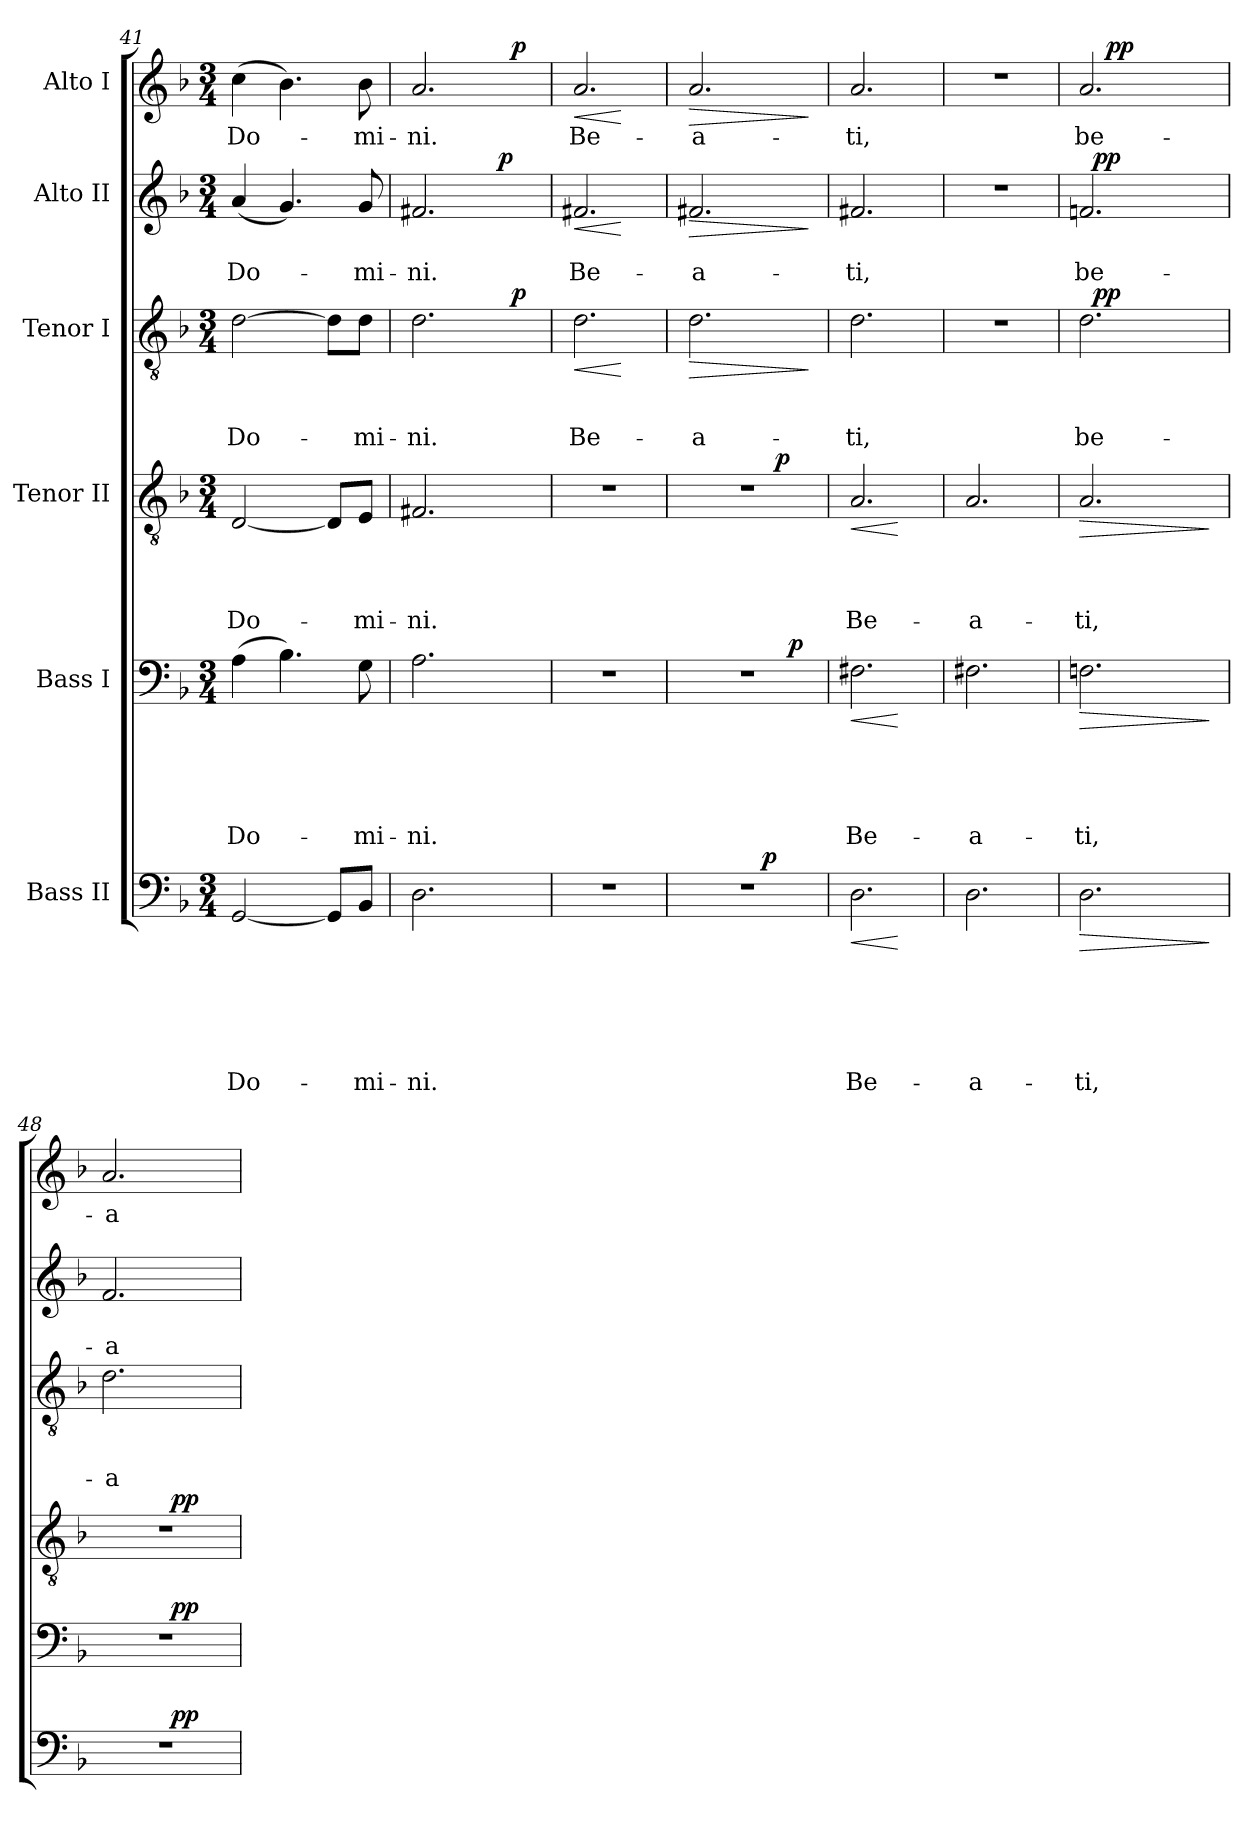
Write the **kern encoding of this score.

**kern	**text	**text	**text	**text	**text	**text	**dynam	**kern	**text	**text	**text	**text	**text	**dynam	**kern	**text	**text	**text	**text	**dynam	**kern	**text	**text	**text	**dynam	**kern	**text	**text	**dynam	**kern	**text	**dynam
*part6	*part6	*part6	*part6	*part6	*part6	*part6	*part6	*part5	*part5	*part5	*part5	*part5	*part5	*part5	*part4	*part4	*part4	*part4	*part4	*part4	*part3	*part3	*part3	*part3	*part3	*part2	*part2	*part2	*part2	*part1	*part1	*part1
*staff6	*staff6	*staff6	*staff6	*staff6	*staff6	*staff6	*staff6	*staff5	*staff5	*staff5	*staff5	*staff5	*staff5	*staff5	*staff4	*staff4	*staff4	*staff4	*staff4	*staff4	*staff3	*staff3	*staff3	*staff3	*staff3	*staff2	*staff2	*staff2	*staff2	*staff1	*staff1	*staff1
*I"Bass II	*	*	*	*	*	*	*	*I"Bass I	*	*	*	*	*	*	*I"Tenor II	*	*	*	*	*	*I"Tenor I	*	*	*	*	*I"Alto II	*	*	*	*I"Alto I	*	*
*clefF4	*	*	*	*	*	*	*	*clefF4	*	*	*	*	*	*	*clefGv2	*	*	*	*	*	*clefGv2	*	*	*	*	*clefG2	*	*	*	*clefG2	*	*
*k[b-]	*	*	*	*	*	*	*	*k[b-]	*	*	*	*	*	*	*k[b-]	*	*	*	*	*	*k[b-]	*	*	*	*	*k[b-]	*	*	*	*k[b-]	*	*
*F:	*	*	*	*	*	*	*	*F:	*	*	*	*	*	*	*F:	*	*	*	*	*	*F:	*	*	*	*	*F:	*	*	*	*F:	*	*
*M3/4	*	*	*	*	*	*	*	*M3/4	*	*	*	*	*	*	*M3/4	*	*	*	*	*	*M3/4	*	*	*	*	*M3/4	*	*	*	*M3/4	*	*
=41	=41	=41	=41	=41	=41	=41	=41	=41	=41	=41	=41	=41	=41	=41	=41	=41	=41	=41	=41	=41	=41	=41	=41	=41	=41	=41	=41	=41	=41	=41	=41	=41
!	!	!	!	!	!	!LO:LY:b	!	!	!	!	!	!	!LO:LY:b	!	!	!	!	!	!LO:LY:b	!	!	!	!	!LO:LY:b	!	!	!	!LO:LY:b	!	!	!LO:LY:b	!
[<2GG/	.	.	.	.	.	Do-	.	(>4A\	.	.	.	.	Do-	.	[<2D/	.	.	.	Do-	.	[>2d\	.	.	Do-	.	(<4a/	.	Do-	.	(>4cc\	Do-	.
.	.	.	.	.	.	.	.	4.B-\)	.	.	.	.	.	.	.	.	.	.	.	.	.	.	.	.	.	4.g/)	.	.	.	4.b-\)	.	.
8GG/L]	.	.	.	.	.	.	.	.	.	.	.	.	.	.	8D/L]	.	.	.	.	.	8d\L]	.	.	.	.	.	.	.	.	.	.	.
!	!	!	!	!	!	!LO:LY:b	!	!	!	!	!	!	!LO:LY:b	!	!	!	!	!	!LO:LY:b	!	!	!	!	!LO:LY:b	!	!	!	!LO:LY:b	!	!	!LO:LY:b	!
8BB-/J	.	.	.	.	.	-mi-	.	8G\	.	.	.	.	-mi-	.	8E/J	.	.	.	-mi-	.	8d\J	.	.	-mi-	.	8g/	.	-mi-	.	8b-\	-mi-	.
=42	=42	=42	=42	=42	=42	=42	=42	=42	=42	=42	=42	=42	=42	=42	=42	=42	=42	=42	=42	=42	=42	=42	=42	=42	=42	=42	=42	=42	=42	=42	=42	=42
!	!	!	!	!	!	!LO:LY:b	!	!	!	!	!	!	!LO:LY:b	!	!	!	!	!	!LO:LY:b	!	!	!	!	!LO:LY:b	!	!	!	!LO:LY:b	!	!	!LO:LY:b	!
*	*	*	*	*	*	*	*	*	*	*	*	*	*	*	*	*	*	*	*	*	*^	*	*	*	*	*^	*	*	*	*^	*	*
2.D\	.	.	.	.	.	-ni.	.	2.A\	.	.	.	.	-ni.	.	2.F#X/	.	.	.	-ni.	.	2.d\	2ryy	.	.	-ni.	.	2.f#X/	2ryy	.	-ni.	.	2.a/	2ryy	-ni.	.
.	.	.	.	.	.	.	.	.	.	.	.	.	.	.	.	.	.	.	.	.	.	16ryy	.	.	.	.	.	32ryy	.	.	.	.	16ryy	.	.
!	!	!	!	!	!	!	!	!	!	!	!	!	!	!	!	!	!	!	!	!	!	!	!	!	!	!	!	!	!	!	!LO:DY:a	!	!	!	!
.	.	.	.	.	.	.	.	.	.	.	.	.	.	.	.	.	.	.	.	.	.	.	.	.	.	.	.	8..ryy	.	.	p	.	.	.	.
!	!	!	!	!	!	!	!	!	!	!	!	!	!	!	!	!	!	!	!	!	!	!	!	!	!	!LO:DY:a	!	!	!	!	!	!	!	!	!LO:DY:a
.	.	.	.	.	.	.	.	.	.	.	.	.	.	.	.	.	.	.	.	.	.	8.ryy	.	.	.	p	.	.	.	.	.	.	8.ryy	.	p
=43	=43	=43	=43	=43	=43	=43	=43	=43	=43	=43	=43	=43	=43	=43	=43	=43	=43	=43	=43	=43	=43	=43	=43	=43	=43	=43	=43	=43	=43	=43	=43	=43	=43	=43	=43
!	!	!	!	!	!	!	!	!	!	!	!	!	!	!	!	!	!	!	!	!	!	!	!	!	!LO:LY:b	!LO:HP:b	!	!	!	!LO:LY:b	!LO:HP:b	!	!	!LO:LY:b	!LO:HP:b
*	*	*	*	*	*	*	*	*	*	*	*	*	*	*	*	*	*	*	*	*	*v	*v	*	*	*	*	*	*	*	*	*	*v	*v	*	*
*	*	*	*	*	*	*	*	*	*	*	*	*	*	*	*	*	*	*	*	*	*	*	*	*	*	*v	*v	*	*	*	*	*	*
2.r	.	.	.	.	.	.	.	2.r	.	.	.	.	.	.	2.r	.	.	.	.	.	2.d\	.	.	Be-	<	2.f#X/	.	Be-	<	2.a/	Be-	<
.	.	.	.	.	.	.	.	.	.	.	.	.	.	.	.	.	.	.	.	.	.	.	.	.	[	.	.	.	[	.	.	[
=44	=44	=44	=44	=44	=44	=44	=44	=44	=44	=44	=44	=44	=44	=44	=44	=44	=44	=44	=44	=44	=44	=44	=44	=44	=44	=44	=44	=44	=44	=44	=44	=44
!	!	!	!	!	!	!	!	!	!	!	!	!	!	!	!	!	!	!	!	!	!	!	!	!LO:LY:b	!LO:HP:b	!	!	!LO:LY:b	!LO:HP:b	!	!LO:LY:b	!LO:HP:b
*^	*	*	*	*	*	*	*	*^	*	*	*	*	*	*	*^	*	*	*	*	*	*	*	*	*	*	*	*	*	*	*	*	*
2.r	2ryy	.	.	.	.	.	.	.	2.r	2ryy	.	.	.	.	.	.	2.r	2ryy	.	.	.	.	.	2.d\	.	.	-a-	>	2.f#X/	.	-a-	>	2.a/	-a-	>
!	!	!	!	!	!	!	!	!LO:DY:a	!	!	!	!	!	!	!	!	!	!	!	!	!	!	!	!	!	!	!	!	!	!	!	!	!	!	!
.	4ryy	.	.	.	.	.	.	p	.	16ryy	.	.	.	.	.	.	.	32ryy	.	.	.	.	.	.	.	.	.	.	.	.	.	.	.	.	.
!	!	!	!	!	!	!	!	!	!	!	!	!	!	!	!	!	!	!	!	!	!	!	!LO:DY:a	!	!	!	!	!	!	!	!	!	!	!	!
.	.	.	.	.	.	.	.	.	.	.	.	.	.	.	.	.	.	8..ryy	.	.	.	.	p	.	.	.	.	.	.	.	.	.	.	.	.
!	!	!	!	!	!	!	!	!	!	!	!	!	!	!	!	!LO:DY:a	!	!	!	!	!	!	!	!	!	!	!	!	!	!	!	!	!	!	!
.	.	.	.	.	.	.	.	.	.	8.ryy	.	.	.	.	.	p	.	.	.	.	.	.	.	.	.	.	.	.	.	.	.	.	.	.	.
.	.	.	.	.	.	.	.	.	.	.	.	.	.	.	.	.	.	.	.	.	.	.	.	.	.	.	.	]	.	.	.	]	.	.	]
=45	=45	=45	=45	=45	=45	=45	=45	=45	=45	=45	=45	=45	=45	=45	=45	=45	=45	=45	=45	=45	=45	=45	=45	=45	=45	=45	=45	=45	=45	=45	=45	=45	=45	=45	=45
!	!	!	!	!	!	!	!LO:LY:b	!LO:HP:b	!	!	!	!	!	!	!LO:LY:b	!LO:HP:b	!	!	!	!	!	!LO:LY:b	!LO:HP:b	!	!	!	!LO:LY:b	!	!	!	!LO:LY:b	!	!	!LO:LY:b	!
*v	*v	*	*	*	*	*	*	*	*	*	*	*	*	*	*	*	*v	*v	*	*	*	*	*	*	*	*	*	*	*	*	*	*	*	*	*
*	*	*	*	*	*	*	*	*v	*v	*	*	*	*	*	*	*	*	*	*	*	*	*	*	*	*	*	*	*	*	*	*	*	*
2.D\	.	.	.	.	.	Be-	<	2.F#X\	.	.	.	.	Be-	<	2.A/	.	.	.	Be-	<	2.d\	.	.	-ti,	.	2.f#X/	.	-ti,	.	2.a/	-ti,	.
.	.	.	.	.	.	.	[	.	.	.	.	.	.	[	.	.	.	.	.	[	.	.	.	.	.	.	.	.	.	.	.	.
=46	=46	=46	=46	=46	=46	=46	=46	=46	=46	=46	=46	=46	=46	=46	=46	=46	=46	=46	=46	=46	=46	=46	=46	=46	=46	=46	=46	=46	=46	=46	=46	=46
!	!	!	!	!	!	!LO:LY:b	!	!	!	!	!	!	!LO:LY:b	!	!	!	!	!	!LO:LY:b	!	!	!	!	!	!	!	!	!	!	!	!	!
2.D\	.	.	.	.	.	-a-	.	2.F#X\	.	.	.	.	-a-	.	2.A/	.	.	.	-a-	.	2.r	.	.	.	.	2.r	.	.	.	2.r	.	.
=47	=47	=47	=47	=47	=47	=47	=47	=47	=47	=47	=47	=47	=47	=47	=47	=47	=47	=47	=47	=47	=47	=47	=47	=47	=47	=47	=47	=47	=47	=47	=47	=47
!	!	!	!	!	!	!LO:LY:b	!LO:HP:b	!	!	!	!	!	!LO:LY:b	!LO:HP:b	!	!	!	!	!LO:LY:b	!LO:HP:b	!	!	!	!LO:LY:b	!	!	!	!LO:LY:b	!	!	!LO:LY:b	!
*	*	*	*	*	*	*	*	*	*	*	*	*	*	*	*	*	*	*	*	*	*^	*	*	*	*	*^	*	*	*	*^	*	*
2.D\	.	.	.	.	.	-ti,	>	2.Fn\	.	.	.	.	-ti,	>	2.A/	.	.	.	-ti,	>	2.d\	32ryy	.	.	be-	.	2.fn/	32ryy	.	be-	.	2.a/	16ryy	be-	.
!	!	!	!	!	!	!	!	!	!	!	!	!	!	!	!	!	!	!	!	!	!	!	!	!	!	!LO:DY:a	!	!	!	!	!LO:DY:a	!	!	!	!
.	.	.	.	.	.	.	.	.	.	.	.	.	.	.	.	.	.	.	.	.	.	2ryy	.	.	.	pp	.	2ryy	.	.	pp	.	.	.	.
!	!	!	!	!	!	!	!	!	!	!	!	!	!	!	!	!	!	!	!	!	!	!	!	!	!	!	!	!	!	!	!	!	!	!	!LO:DY:a
.	.	.	.	.	.	.	.	.	.	.	.	.	.	.	.	.	.	.	.	.	.	.	.	.	.	.	.	.	.	.	.	.	2ryy	.	pp
.	.	.	.	.	.	.	.	.	.	.	.	.	.	.	.	.	.	.	.	.	.	8..ryy	.	.	.	.	.	8..ryy	.	.	.	.	.	.	.
.	.	.	.	.	.	.	.	.	.	.	.	.	.	.	.	.	.	.	.	.	.	.	.	.	.	.	.	.	.	.	.	.	8.ryy	.	.
.	.	.	.	.	.	.	]	.	.	.	.	.	.	]	.	.	.	.	.	]	.	.	.	.	.	.	.	.	.	.	.	.	.	.	.
=48	=48	=48	=48	=48	=48	=48	=48	=48	=48	=48	=48	=48	=48	=48	=48	=48	=48	=48	=48	=48	=48	=48	=48	=48	=48	=48	=48	=48	=48	=48	=48	=48	=48	=48	=48
!	!	!	!	!	!	!	!	!	!	!	!	!	!	!	!	!	!	!	!	!	!	!	!	!	!LO:LY:b	!	!	!	!	!LO:LY:b	!	!	!	!LO:LY:b	!
*	*	*	*	*	*	*	*	*	*	*	*	*	*	*	*	*	*	*	*	*	*v	*v	*	*	*	*	*	*	*	*	*	*v	*v	*	*
*^	*	*	*	*	*	*	*	*^	*	*	*	*	*	*	*^	*	*	*	*	*	*	*	*	*	*	*v	*v	*	*	*	*	*	*
2.r	4..ryy	.	.	.	.	.	.	.	2.r	4..ryy	.	.	.	.	.	.	2.r	4..ryy	.	.	.	.	.	2.d\	.	.	-a-	.	2.f/	.	-a-	.	2.a/	-a-	.
!	!	!	!	!	!	!	!	!LO:DY:a	!	!	!	!	!	!	!	!LO:DY:a	!	!	!	!	!	!	!LO:DY:a	!	!	!	!	!	!	!	!	!	!	!	!
.	4ryy	.	.	.	.	.	.	pp	.	4ryy	.	.	.	.	.	pp	.	4ryy	.	.	.	.	pp	.	.	.	.	.	.	.	.	.	.	.	.
.	16ryy	.	.	.	.	.	.	.	.	16ryy	.	.	.	.	.	.	.	16ryy	.	.	.	.	.	.	.	.	.	.	.	.	.	.	.	.	.
*v	*v	*	*	*	*	*	*	*	*	*	*	*	*	*	*	*	*v	*v	*	*	*	*	*	*	*	*	*	*	*	*	*	*	*	*	*
*	*	*	*	*	*	*	*	*v	*v	*	*	*	*	*	*	*	*	*	*	*	*	*	*	*	*	*	*	*	*	*	*	*	*
=	=	=	=	=	=	=	=	=	=	=	=	=	=	=	=	=	=	=	=	=	=	=	=	=	=	=	=	=	=	=	=	=
*-	*-	*-	*-	*-	*-	*-	*-	*-	*-	*-	*-	*-	*-	*-	*-	*-	*-	*-	*-	*-	*-	*-	*-	*-	*-	*-	*-	*-	*-	*-	*-	*-
